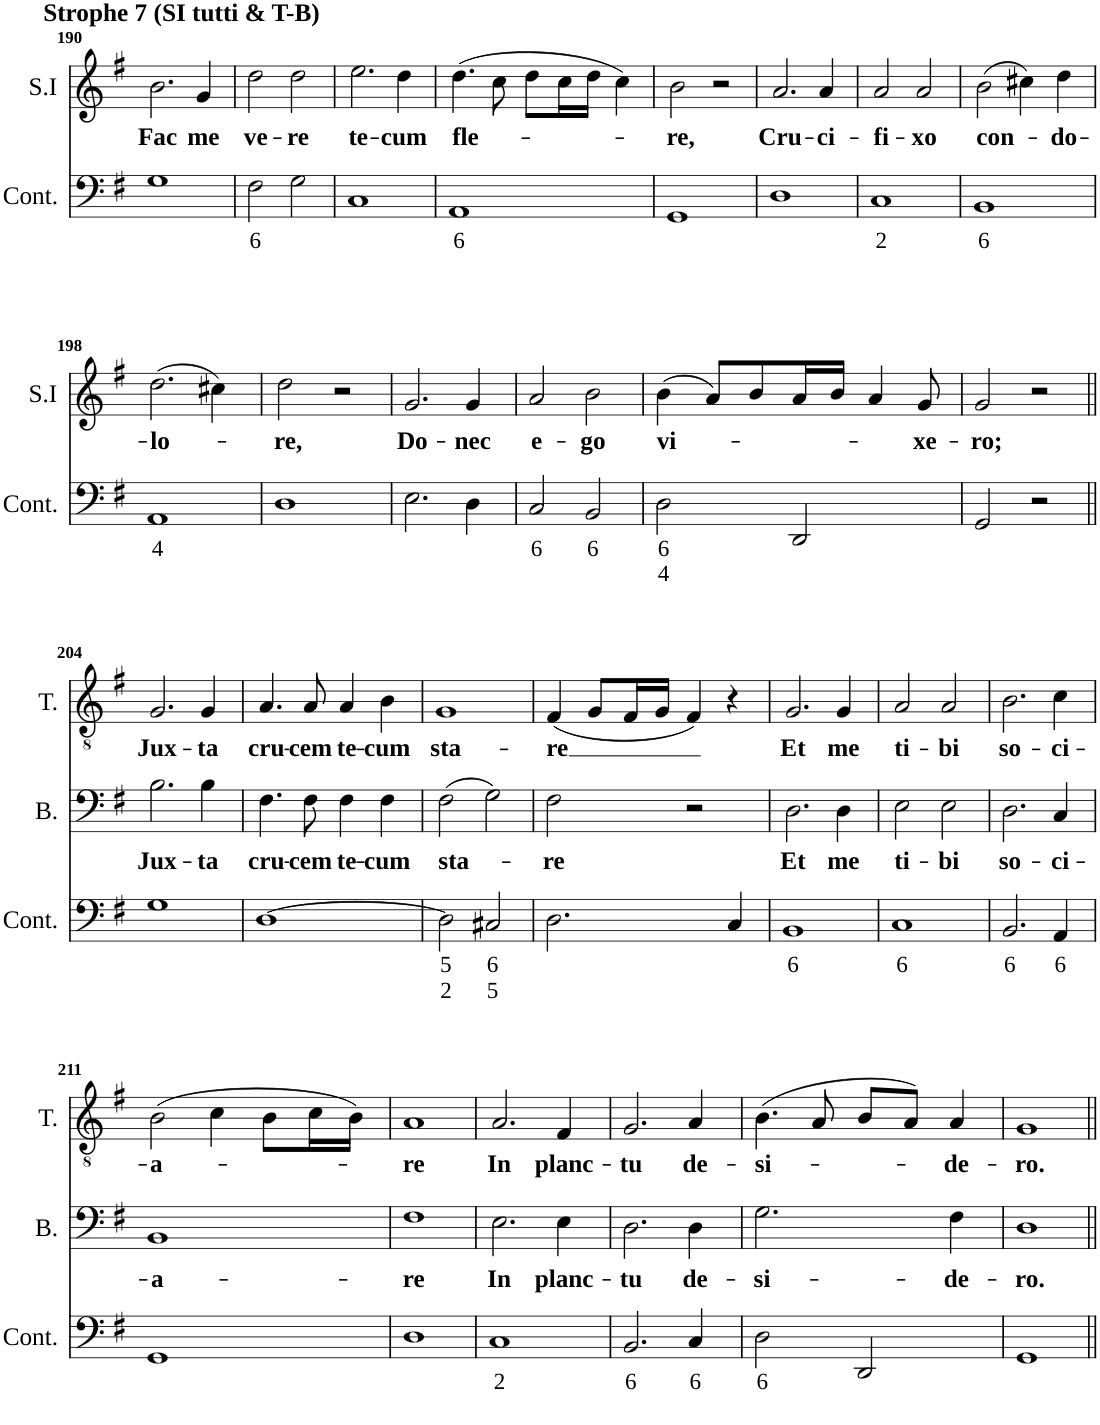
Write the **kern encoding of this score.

**kern	**text	**text	**kern	**text	**kern	**text	**kern	**text
*part4	*part4	*part4	*part3	*part3	*part2	*part2	*part1	*part1
*staff4	*staff4	*staff4	*staff3	*staff3	*staff2	*staff2	*staff1	*staff1
*I"Continuo	*	*	*I"Bass	*	*I"Tenor	*	*I"Soprano I	*
*I'Cont.	*	*	*I'B.	*	*I'T.	*	*I'S.I	*
!!LO:PB:g=z
*clefF4	*	*	*clefF4	*	*clefGv2	*	*clefG2	*
*k[f#]	*	*	*k[f#]	*	*k[f#]	*	*k[f#]	*
*M2/2	*	*	*M2/2	*	*M2/2	*	*M2/2	*
*met(c|)	*	*	*met(c|)	*	*met(c|)	*	*met(c|)	*
=190	=190	=190	=190	=190	=190	=190	=190	=190
!	!	!	!	!	!	!	!LO:TX:a:B:t=Strophe 7 (SI tutti & T-B)	!
!	!	!	!	!	!	!	!	!LO:LY:b
1G	.	.	1r	.	1r	.	2.b\	Fac
!	!	!	!	!	!	!	!	!LO:LY:b
.	.	.	.	.	.	.	4g/	me
=191	=191	=191	=191	=191	=191	=191	=191	=191
!	!LO:LY:b	!	!	!	!	!	!	!LO:LY:b
2F#\	6	.	1r	.	1r	.	2dd\	ve-
!	!	!	!	!	!	!	!	!LO:LY:b
2G\	.	.	.	.	.	.	2dd\	-re
=192	=192	=192	=192	=192	=192	=192	=192	=192
!	!	!	!	!	!	!	!	!LO:LY:b
1C	.	.	1r	.	1r	.	2.ee\	te-
!	!	!	!	!	!	!	!	!LO:LY:b
.	.	.	.	.	.	.	4dd\	-cum
=193	=193	=193	=193	=193	=193	=193	=193	=193
!	!LO:LY:b	!	!	!	!	!	!	!LO:LY:b
1AA	6	.	1r	.	1r	.	(4.dd\	fle-
.	.	.	.	.	.	.	8cc\	.
.	.	.	.	.	.	.	8dd\L	.
.	.	.	.	.	.	.	16cc\L	.
.	.	.	.	.	.	.	16dd\JJ	.
.	.	.	.	.	.	.	4cc\)	.
=194	=194	=194	=194	=194	=194	=194	=194	=194
!	!	!	!	!	!	!	!	!LO:LY:b
1GG	.	.	1r	.	1r	.	2b\	-re,
.	.	.	.	.	.	.	2r	.
=195	=195	=195	=195	=195	=195	=195	=195	=195
!	!	!	!	!	!	!	!	!LO:LY:b
1D	.	.	1r	.	1r	.	2.a/	Cru-
!	!	!	!	!	!	!	!	!LO:LY:b
.	.	.	.	.	.	.	4a/	-ci-
=196	=196	=196	=196	=196	=196	=196	=196	=196
!	!LO:LY:b	!	!	!	!	!	!	!LO:LY:b
1C	2	.	1r	.	1r	.	2a/	-fi-
!	!	!	!	!	!	!	!	!LO:LY:b
.	.	.	.	.	.	.	2a/	-xo
=197	=197	=197	=197	=197	=197	=197	=197	=197
!	!LO:LY:b	!	!	!	!	!	!	!LO:LY:b
1BB	6	.	1r	.	1r	.	(2b\	con-
.	.	.	.	.	.	.	4cc#X\)	.
!	!	!	!	!	!	!	!	!LO:LY:b
.	.	.	.	.	.	.	4dd\	-do-
!!LO:LB:g=z
=198	=198	=198	=198	=198	=198	=198	=198	=198
!	!LO:LY:b	!	!	!	!	!	!	!LO:LY:b
1AA	4	.	1r	.	1r	.	(2.dd\	-lo-
.	.	.	.	.	.	.	4cc#X\)	.
=199	=199	=199	=199	=199	=199	=199	=199	=199
!	!	!	!	!	!	!	!	!LO:LY:b
1D	.	.	1r	.	1r	.	2dd\	-re,
.	.	.	.	.	.	.	2r	.
=200	=200	=200	=200	=200	=200	=200	=200	=200
!	!	!	!	!	!	!	!	!LO:LY:b
2.E\	.	.	1r	.	1r	.	2.g/	Do-
!	!	!	!	!	!	!	!	!LO:LY:b
4D\	.	.	.	.	.	.	4g/	-nec
=201	=201	=201	=201	=201	=201	=201	=201	=201
!	!LO:LY:b	!	!	!	!	!	!	!LO:LY:b
2C/	6	.	1r	.	1r	.	2a/	e-
!	!LO:LY:b	!	!	!	!	!	!	!LO:LY:b
2BB/	6	.	.	.	.	.	2b\	-go
=202	=202	=202	=202	=202	=202	=202	=202	=202
!	!LO:LY:b	!LO:LY:b	!	!	!	!	!	!LO:LY:b
2D\	6	4	1r	.	1r	.	(4b\	vi-
.	.	.	.	.	.	.	8a/L)	.
.	.	.	.	.	.	.	8b/	.
2DD/	.	.	.	.	.	.	16a/L	.
.	.	.	.	.	.	.	16b/JJ	.
.	.	.	.	.	.	.	4a/	.
!	!	!	!	!	!	!	!	!LO:LY:b
.	.	.	.	.	.	.	8g/	-xe-
=203	=203	=203	=203	=203	=203	=203	=203	=203
!	!	!	!	!	!	!	!	!LO:LY:b
2GG/	.	.	1r	.	1r	.	2g/	-ro;
2r	.	.	.	.	.	.	2r	.
!!LO:LB:g=z
=204||	=204||	=204||	=204||	=204||	=204||	=204||	=204||	=204||
!	!	!	!	!LO:LY:b	!	!LO:LY:b	!	!
1G	.	.	2.B\	Jux-	2.G/	Jux-	1r	.
!	!	!	!	!LO:LY:b	!	!LO:LY:b	!	!
.	.	.	4B\	-ta	4G/	-ta	.	.
=205	=205	=205	=205	=205	=205	=205	=205	=205
!	!	!	!	!LO:LY:b	!	!LO:LY:b	!	!
[1D	.	.	4.F#\	cru-	4.A/	cru-	1r	.
!	!	!	!	!LO:LY:b	!	!LO:LY:b	!	!
.	.	.	8F#\	-cem	8A/	-cem	.	.
!	!	!	!	!LO:LY:b	!	!LO:LY:b	!	!
.	.	.	4F#\	te-	4A/	te-	.	.
!	!	!	!	!LO:LY:b	!	!LO:LY:b	!	!
.	.	.	4F#\	-cum	4B\	-cum	.	.
=206	=206	=206	=206	=206	=206	=206	=206	=206
!	!LO:LY:b	!LO:LY:b	!	!LO:LY:b	!	!LO:LY:b	!	!
2D\]	5	2	(2F#\	sta-	1G	sta-	1r	.
!	!LO:LY:b	!LO:LY:b	!	!	!	!	!	!
2C#X/	6	5	2G\)	.	.	.	.	.
=207	=207	=207	=207	=207	=207	=207	=207	=207
!	!	!	!	!LO:LY:b	!	!LO:LY:b	!	!
2.D\	.	.	2F#\	-re	(4F#/	-re	1r	.
.	.	.	.	.	8G/L	.	.	.
.	.	.	.	.	16F#/L	.	.	.
.	.	.	.	.	16G/JJ	.	.	.
.	.	.	2r	.	4F#/)	.	.	.
4C/	.	.	.	.	4r	.	.	.
=208	=208	=208	=208	=208	=208	=208	=208	=208
!	!LO:LY:b	!	!	!LO:LY:b	!	!LO:LY:b	!	!
1BB	6	.	2.D\	Et	2.G/	Et	1r	.
!	!	!	!	!LO:LY:b	!	!LO:LY:b	!	!
.	.	.	4D\	me	4G/	me	.	.
=209	=209	=209	=209	=209	=209	=209	=209	=209
!	!LO:LY:b	!	!	!LO:LY:b	!	!LO:LY:b	!	!
1C	6	.	2E\	ti-	2A/	ti-	1r	.
!	!	!	!	!LO:LY:b	!	!LO:LY:b	!	!
.	.	.	2E\	-bi	2A/	-bi	.	.
=210	=210	=210	=210	=210	=210	=210	=210	=210
!	!LO:LY:b	!	!	!LO:LY:b	!	!LO:LY:b	!	!
2.BB/	6	.	2.D\	so-	2.B\	so-	1r	.
!	!LO:LY:b	!	!	!LO:LY:b	!	!LO:LY:b	!	!
4AA/	6	.	4C/	-ci-	4c\	-ci-	.	.
!!LO:LB:g=z
=211	=211	=211	=211	=211	=211	=211	=211	=211
!	!	!	!	!LO:LY:b	!	!LO:LY:b	!	!
1GG	.	.	1BB	-a-	(2B\	-a-	1r	.
.	.	.	.	.	4c\	.	.	.
.	.	.	.	.	8B\L	.	.	.
.	.	.	.	.	16c\L	.	.	.
.	.	.	.	.	16B\JJ)	.	.	.
=212	=212	=212	=212	=212	=212	=212	=212	=212
!	!	!	!	!LO:LY:b	!	!LO:LY:b	!	!
1D	.	.	1F#	-re	1A	-re	1r	.
=213	=213	=213	=213	=213	=213	=213	=213	=213
!	!LO:LY:b	!	!	!LO:LY:b	!	!LO:LY:b	!	!
1C	2	.	2.E\	In	2.A/	In	1r	.
!	!	!	!	!LO:LY:b	!	!LO:LY:b	!	!
.	.	.	4E\	planc-	4F#/	planc-	.	.
=214	=214	=214	=214	=214	=214	=214	=214	=214
!	!LO:LY:b	!	!	!LO:LY:b	!	!LO:LY:b	!	!
2.BB/	6	.	2.D\	-tu	2.G/	-tu	1r	.
!	!LO:LY:b	!	!	!LO:LY:b	!	!LO:LY:b	!	!
4C/	6	.	4D\	de-	4A/	de-	.	.
=215	=215	=215	=215	=215	=215	=215	=215	=215
!	!LO:LY:b	!	!	!LO:LY:b	!	!LO:LY:b	!	!
2D\	6	.	2.G\	-si-	(4.B\	-si-	1r	.
.	.	.	.	.	8A/	.	.	.
2DD/	.	.	.	.	8B/L	.	.	.
.	.	.	.	.	8A/J)	.	.	.
!	!	!	!	!LO:LY:b	!	!LO:LY:b	!	!
.	.	.	4F#\	-de-	4A/	-de-	.	.
=216	=216	=216	=216	=216	=216	=216	=216	=216
!	!	!	!	!LO:LY:b	!	!LO:LY:b	!	!
1GG	.	.	1D	-ro.	1G	-ro.	1r	.
=||	=||	=||	=||	=||	=||	=||	=||	=||
*-	*-	*-	*-	*-	*-	*-	*-	*-
